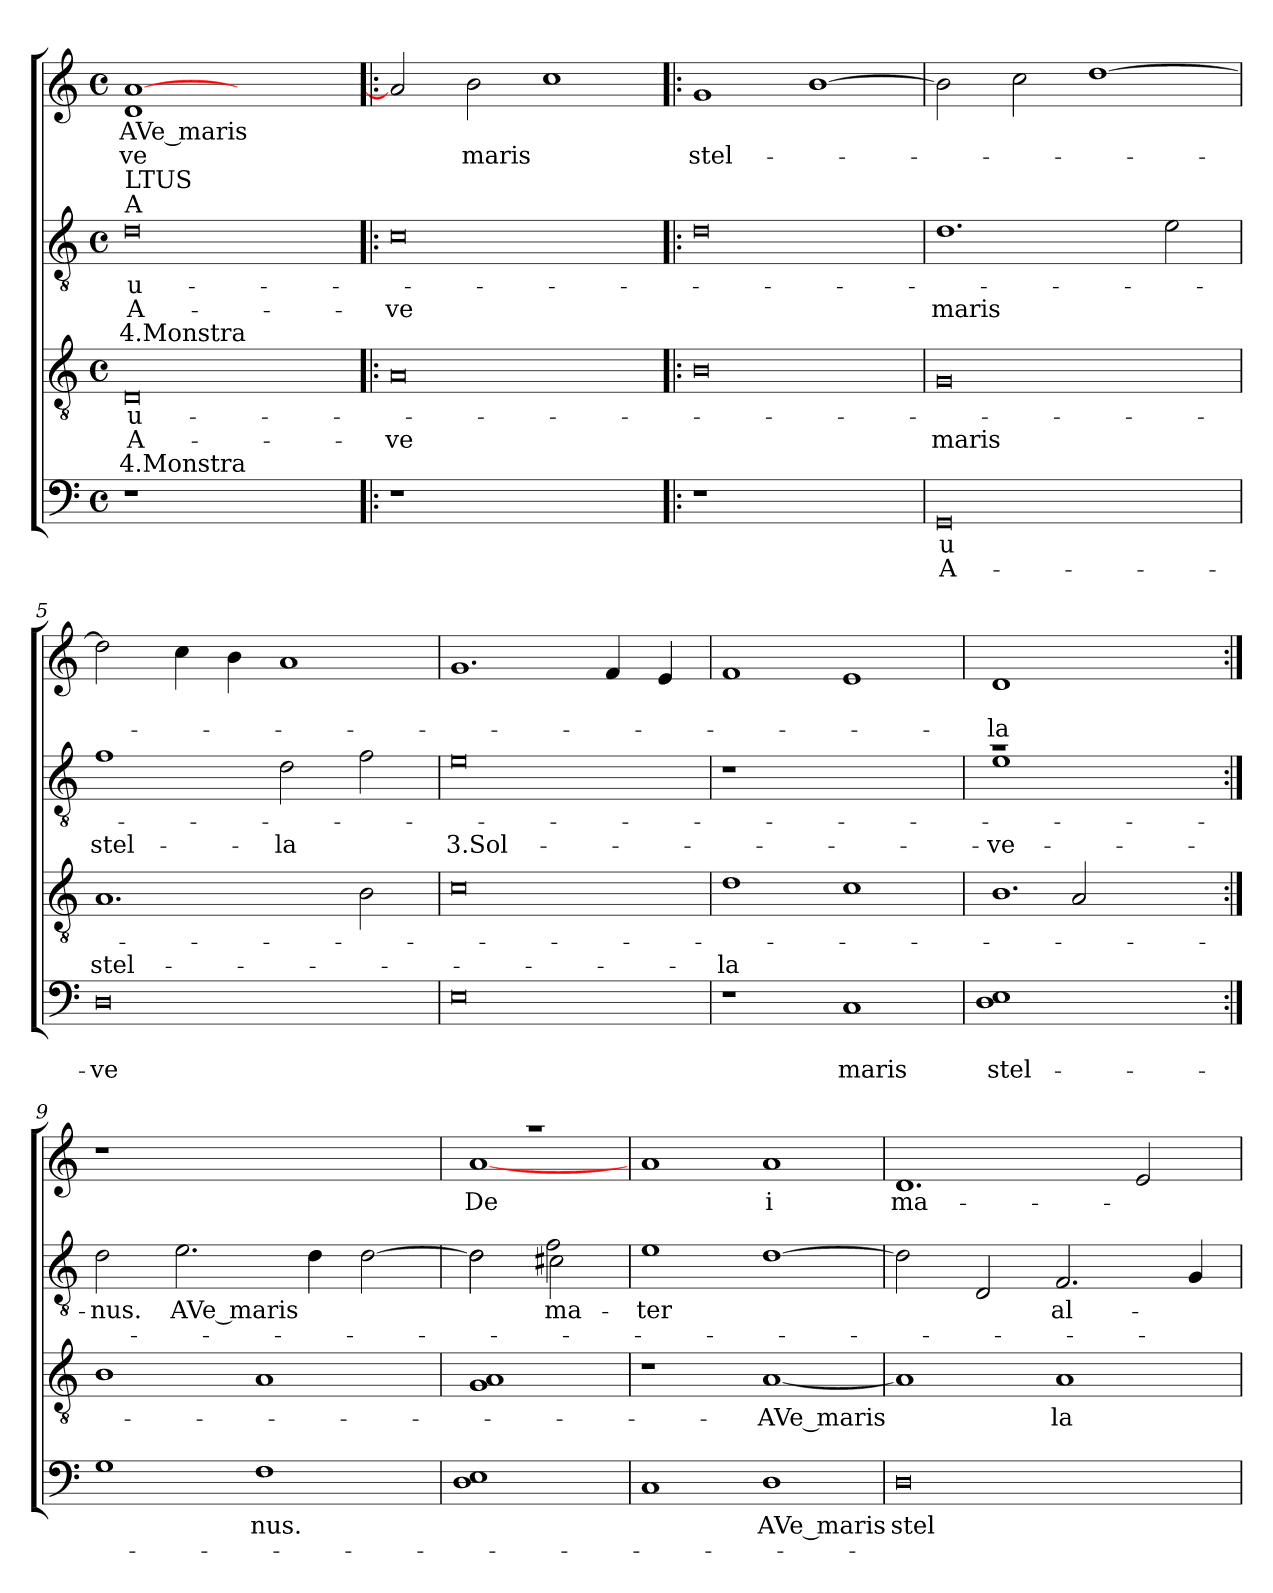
**kern	**text	**text	**kern	**text	**text	**text	**kern	**text	**text	**text	**kern	**text	**text
*part4	*part4	*part4	*part3	*part3	*part3	*part3	*part2	*part2	*part2	*part2	*part1	*part1	*part1
*staff4	*staff4	*staff4	*staff3	*staff3	*staff3	*staff3	*staff2	*staff2	*staff2	*staff2	*staff1	*staff1	*staff1
*clefF4	*	*	*clefGv2	*	*	*	*clefGv2	*	*	*	*clefG2	*	*
*k[]	*	*	*k[]	*	*	*	*k[]	*	*	*	*k[]	*	*
*C:	*	*	*C:	*	*	*	*C:	*	*	*	*C:	*	*
*M4/4	*	*	*M4/4	*	*	*	*M4/4	*	*	*	*M4/4	*	*
*met(c)	*	*	*met(c)	*	*	*	*met(c)	*	*	*	*met(c)	*	*
=1	=1	=1	=1	=1	=1	=1	=1	=1	=1	=1	=1	=1	=1
!	!	!	!	!	!	!	!LO:TX:a:t=A	!	!	!	!	!	!
!	!	!	!	!	!	!	!LO:TX:t=LTUS	!	!	!	!	!	!
!	!	!	!	!LO:LY:b:rj	!LO:LY:b:rj	!LO:LY:b:rj	!	!LO:LY:b:rj	!LO:LY:b:rj	!LO:LY:b:rj	!	!LO:LY:b:rj	!LO:LY:b:rj
1r	.	.	0D	u-	A-	4.Monstra	0d	u-	A-	4.Monstra	1d [<1a	AVe maris	-ve
1ryy	.	.	.	.	.	.	.	.	.	.	1ryy	.	.
=2!:	=2!:	=2!:	=2!:	=2!:	=2!:	=2!:	=2!:	=2!:	=2!:	=2!:	=2!:	=2!:	=2!:
!	!	!	!	!	!LO:LY:b	!	!	!	!LO:LY:b	!	!	!	!
1r	.	.	0A	.	-ve	.	0c	.	-ve	.	2a/]	.	.
!	!	!	!	!	!	!	!	!	!	!	!	!	!LO:LY:b
.	.	.	.	.	.	.	.	.	.	.	2b\	.	maris
1ryy	.	.	.	.	.	.	.	.	.	.	1cc	.	.
=3!	=3!	=3!	=3!	=3!	=3!	=3!	=3!	=3!	=3!	=3!	=3!	=3!	=3!
!	!	!	!	!	!	!	!	!	!	!	!	!	!LO:LY:b
1r	.	.	0B	.	.	.	0d	.	.	.	1g	.	stel-
1ryy	.	.	.	.	.	.	.	.	.	.	[>1b	.	.
=4!	=4!	=4!	=4!	=4!	=4!	=4!	=4!	=4!	=4!	=4!	=4!	=4!	=4!
!	!LO:LY:b:rj	!LO:LY:b:rj	!	!	!LO:LY:b	!	!	!	!LO:LY:b	!	!	!	!
0GG	u	A-	0G	.	maris	.	1.d	.	maris	.	2b\]	.	.
.	.	.	.	.	.	.	.	.	.	.	2cc\	.	.
.	.	.	.	.	.	.	.	.	.	.	[>1dd	.	.
.	.	.	.	.	.	.	2e\	.	.	.	.	.	.
=5!	=5!	=5!	=5!	=5!	=5!	=5!	=5!	=5!	=5!	=5!	=5!	=5!	=5!
!	!	!LO:LY:b	!	!	!LO:LY:b	!	!	!	!LO:LY:b	!	!	!	!
0D	.	-ve	1.A	.	stel-	.	1f	.	stel-	.	2dd\]	.	.
.	.	.	.	.	.	.	.	.	.	.	4cc\	.	.
.	.	.	.	.	.	.	.	.	.	.	4b\	.	.
!	!	!	!	!	!	!	!	!	!LO:LY:b	!	!	!	!
.	.	.	.	.	.	.	2d\	.	-la	.	1a	.	.
.	.	.	2B\	.	.	.	2f\	.	.	.	.	.	.
=6!	=6!	=6!	=6!	=6!	=6!	=6!	=6!	=6!	=6!	=6!	=6!	=6!	=6!
!	!	!	!	!	!	!	!	!	!LO:LY:b	!	!	!	!
0E	.	.	0c	.	.	.	0e	.	3.Sol-	.	1.g	.	.
.	.	.	.	.	.	.	.	.	.	.	4f/	.	.
.	.	.	.	.	.	.	.	.	.	.	4e/	.	.
=7!	=7!	=7!	=7!	=7!	=7!	=7!	=7!	=7!	=7!	=7!	=7!	=7!	=7!
!	!	!	!	!	!LO:LY:b	!	!	!	!	!	!	!	!
1r	.	.	1d	.	-la	.	1r	.	.	.	1f	.	.
!	!	!LO:LY:b	!	!	!	!	!	!	!	!	!	!	!
1C	.	maris	1c	.	.	.	1ryy	.	.	.	1e	.	.
=8!	=8!	=8!	=8!	=8!	=8!	=8!	=8!	=8!	=8!	=8!	=8!	=8!	=8!
!	!	!LO:LY:b	!	!	!	!	!	!	!LO:LY:b	!	!	!	!LO:LY:b
*	*	*	*^	*	*	*	*^	*	*	*	*	*	*
1D 1E	.	stel-	1.B	2ryy	.	.	.	1ra	1e	.	-ve	.	1d	.	-la
.	.	.	.	2A/	.	.	.	.	.	.	.	.	.	.	.
2ryy	.	.	.	2ryy	.	.	.	2ryy	2ryy	.	.	.	2ryy	.	.
!!LO:LB:g=z
=9:|!	=9:|!	=9:|!	=9:|!	=9:|!	=9:|!	=9:|!	=9:|!	=9:|!	=9:|!	=9:|!	=9:|!	=9:|!	=9:|!	=9:|!	=9:|!
!	!	!	!	!	!	!	!	!	!	!LO:LY:b	!	!	!	!	!
*	*	*	*v	*v	*	*	*	*	*	*	*	*	*	*	*
*	*	*	*	*	*	*	*v	*v	*	*	*	*	*	*
1G	.	.	1B	.	.	.	2d\	-nus.	.	.	1r	.	.
!	!	!	!	!	!	!	!	!LO:LY:b	!	!	!	!	!
.	.	.	.	.	.	.	2.e\	AVe maris	.	.	.	.	.
!	!LO:LY:b	!	!	!	!	!	!	!	!	!	!	!	!
1F	nus.	.	1A	.	.	.	.	.	.	.	1ryy	.	.
.	.	.	.	.	.	.	4d\	.	.	.	.	.	.
.	.	.	.	.	.	.	[>2d\	.	.	.	.	.	.
=10!	=10!	=10!	=10!	=10!	=10!	=10!	=10!	=10!	=10!	=10!	=10!	=10!	=10!
*	*	*	*	*	*	*	*^	*	*	*	*^	*	*
!	!	!	!	!	!	!	!	!	!	!	!	!	!	!LO:LY:b	!
1D 1E	.	.	1G 1A	.	.	.	2d\]	2d\	.	.	.	1raa	[<1a	De-	.
!	!	!	!	!	!	!	!	!	!LO:LY:b	!	!	!	!	!	!
!	!	!	!	!	!	!	!	!	!LO:LY:b	!	!	!	!	!	!
.	.	.	.	.	.	.	2c#\	2f\	ma-	.	.	.	.	.	.
*	*	*	*	*	*	*	*	*	*	*	*	*v	*v	*	*
=11!	=11!	=11!	=11!	=11!	=11!	=11!	=11!	=11!	=11!	=11!	=11!	=11!	=11!	=11!
!	!	!	!	!	!	!	!	!	!LO:LY:b	!	!	!	!	!
*	*	*	*	*	*	*	*v	*v	*	*	*	*	*	*
1C	.	.	1r	.	.	.	1e	-ter	.	.	1a	.	.
!	!LO:LY:b	!	!	!LO:LY:b	!	!	!	!	!	!	!	!LO:LY:b	!
1D	AVe maris	.	[<1A	AVe maris	.	.	[>1d	.	.	.	1a	-i	.
=12!	=12!	=12!	=12!	=12!	=12!	=12!	=12!	=12!	=12!	=12!	=12!	=12!	=12!
!	!LO:LY:b	!	!	!	!	!	!	!	!	!	!	!LO:LY:b	!
0D	stel-	.	1A]	.	.	.	2d\]	.	.	.	1.d	ma-	.
.	.	.	.	.	.	.	2D/	.	.	.	.	.	.
!	!	!	!	!LO:LY:b	!	!	!	!LO:LY:b	!	!	!	!	!
.	.	.	1A	la	.	.	2.F/	al-	.	.	.	.	.
.	.	.	.	.	.	.	.	.	.	.	2e/	.	.
.	.	.	.	.	.	.	4G/	.	.	.	.	.	.
=!	=!	=!	=!	=!	=!	=!	=!	=!	=!	=!	=!	=!	=!
*-	*-	*-	*-	*-	*-	*-	*-	*-	*-	*-	*-	*-	*-
